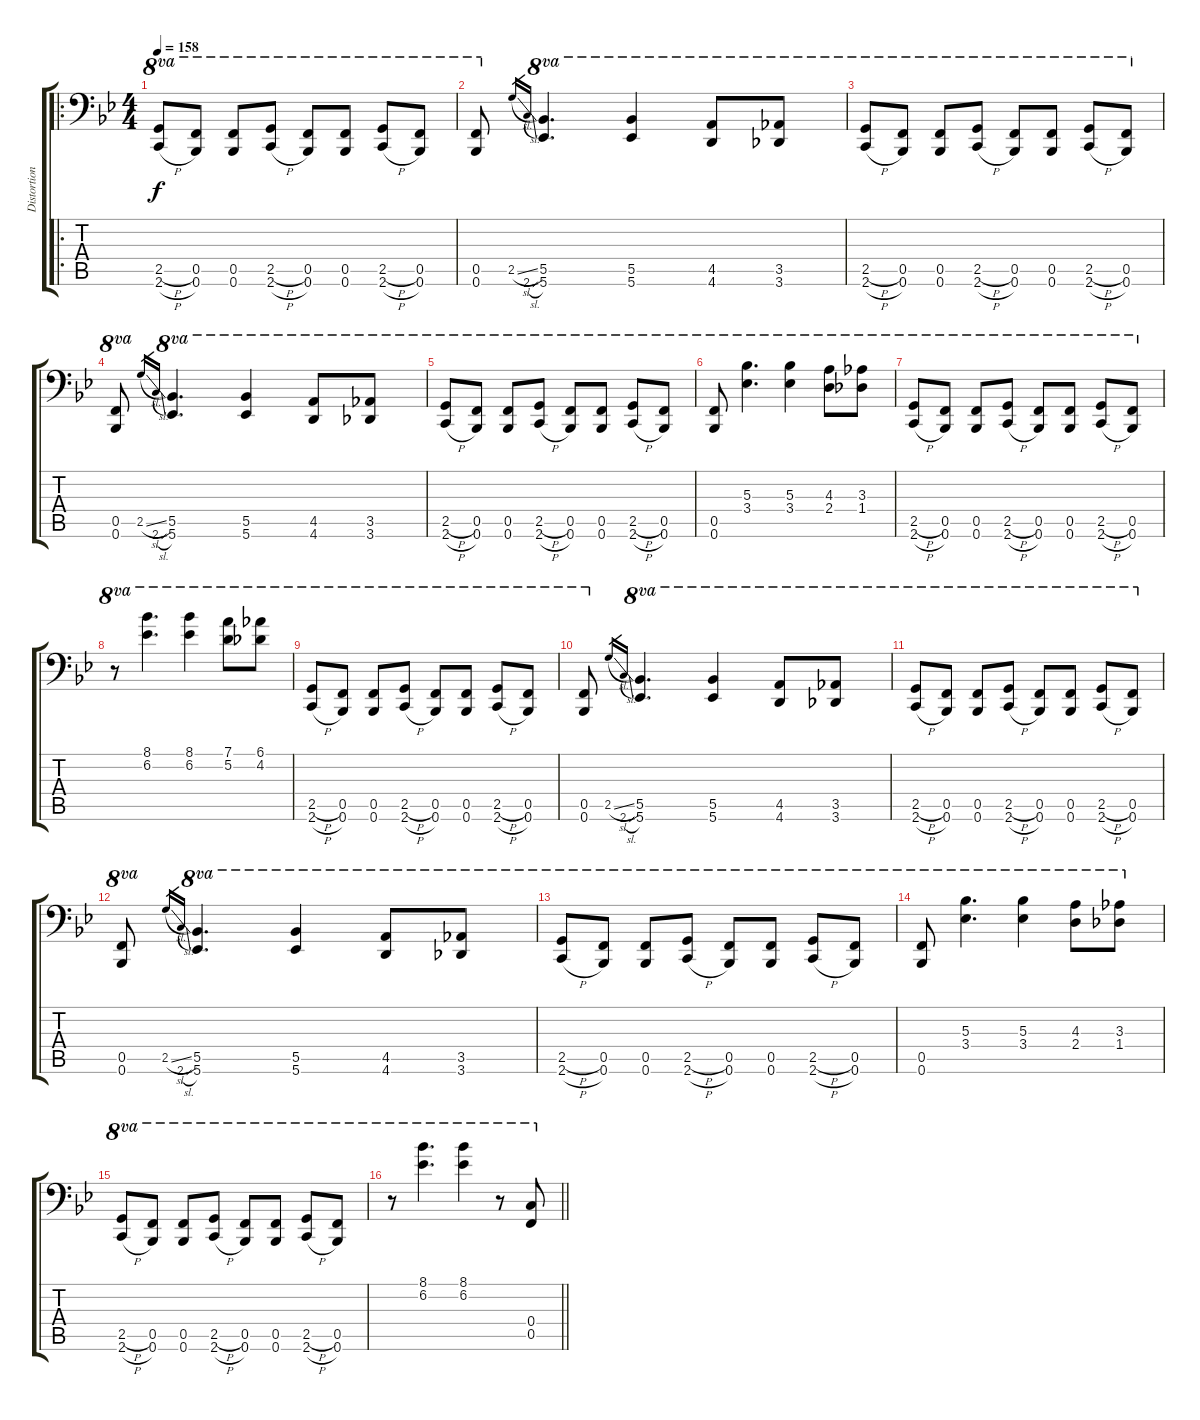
\track ("Distortion" "Distortion") {instrument distortionguitar}
\staff {score tabs}
\tuning (D4 A3 F3 C3 F2 Bb1) {hide}
\ro
\ts (4 4)
\tempo 158
\clef f4
\ks bb
(2.5{h} 2.6{h}).8{ot 8va dy f} (0.5 0.6).8{ot 8va} (0.5 0.6).8{ot 8va} (2.5{h} 2.6{h}).8{ot 8va} (0.5 0.6).8{ot 8va} (0.5 0.6).8{ot 8va} (2.5{h} 2.6{h}).8{ot 8va} (0.5 0.6).8{ot 8va} |
(0.5 0.6).8{ot 8va} 2.5{sl}.16{gr} 2.6{sl}.16{gr} (5.5 5.6).4{d ot 8va} (5.5 5.6).4{ot 8va} (4.5 4.6).8{ot 8va} (3.5 3.6).8{ot 8va} |
(2.5{h} 2.6{h}).8{ot 8va} (0.5 0.6).8{ot 8va} (0.5 0.6).8{ot 8va} (2.5{h} 2.6{h}).8{ot 8va} (0.5 0.6).8{ot 8va} (0.5 0.6).8{ot 8va} (2.5{h} 2.6{h}).8{ot 8va} (0.5 0.6).8{ot 8va} |
(0.5 0.6).8{ot 8va} 2.5{sl}.16{gr} 2.6{sl}.16{gr} (5.5 5.6).4{d ot 8va} (5.5 5.6).4{ot 8va} (4.5 4.6).8{ot 8va} (3.5 3.6).8{ot 8va} |
(2.5{h} 2.6{h}).8{ot 8va} (0.5 0.6).8{ot 8va} (0.5 0.6).8{ot 8va} (2.5{h} 2.6{h}).8{ot 8va} (0.5 0.6).8{ot 8va} (0.5 0.6).8{ot 8va} (2.5{h} 2.6{h}).8{ot 8va} (0.5 0.6).8{ot 8va} |
(0.5 0.6).8{ot 8va} (5.3 3.4).4{d ot 8va} (5.3 3.4).4{ot 8va} (4.3 2.4).8{ot 8va} (3.3 1.4).8{ot 8va} |
(2.5{h} 2.6{h}).8{ot 8va} (0.5 0.6).8{ot 8va} (0.5 0.6).8{ot 8va} (2.5{h} 2.6{h}).8{ot 8va} (0.5 0.6).8{ot 8va} (0.5 0.6).8{ot 8va} (2.5{h} 2.6{h}).8{ot 8va} (0.5 0.6).8{ot 8va} |
r.8{ot 8va} (8.1 6.2).4{d ot 8va} (8.1 6.2).4{ot 8va} (7.1 5.2).8{ot 8va} (6.1 4.2).8{ot 8va} |
(2.5{h} 2.6{h}).8{ot 8va} (0.5 0.6).8{ot 8va} (0.5 0.6).8{ot 8va} (2.5{h} 2.6{h}).8{ot 8va} (0.5 0.6).8{ot 8va} (0.5 0.6).8{ot 8va} (2.5{h} 2.6{h}).8{ot 8va} (0.5 0.6).8{ot 8va} |
(0.5 0.6).8{ot 8va} 2.5{sl}.16{gr} 2.6{sl}.16{gr} (5.5 5.6).4{d ot 8va} (5.5 5.6).4{ot 8va} (4.5 4.6).8{ot 8va} (3.5 3.6).8{ot 8va} |
(2.5{h} 2.6{h}).8{ot 8va} (0.5 0.6).8{ot 8va} (0.5 0.6).8{ot 8va} (2.5{h} 2.6{h}).8{ot 8va} (0.5 0.6).8{ot 8va} (0.5 0.6).8{ot 8va} (2.5{h} 2.6{h}).8{ot 8va} (0.5 0.6).8{ot 8va} |
(0.5 0.6).8{ot 8va} 2.5{sl}.16{gr} 2.6{sl}.16{gr} (5.5 5.6).4{d ot 8va} (5.5 5.6).4{ot 8va} (4.5 4.6).8{ot 8va} (3.5 3.6).8{ot 8va} |
(2.5{h} 2.6{h}).8{ot 8va} (0.5 0.6).8{ot 8va} (0.5 0.6).8{ot 8va} (2.5{h} 2.6{h}).8{ot 8va} (0.5 0.6).8{ot 8va} (0.5 0.6).8{ot 8va} (2.5{h} 2.6{h}).8{ot 8va} (0.5 0.6).8{ot 8va} |
(0.5 0.6).8{ot 8va} (5.3 3.4).4{d ot 8va} (5.3 3.4).4{ot 8va} (4.3 2.4).8{ot 8va} (3.3 1.4).8{ot 8va} |
(2.5{h} 2.6{h}).8{ot 8va} (0.5 0.6).8{ot 8va} (0.5 0.6).8{ot 8va} (2.5{h} 2.6{h}).8{ot 8va} (0.5 0.6).8{ot 8va} (0.5 0.6).8{ot 8va} (2.5{h} 2.6{h}).8{ot 8va} (0.5 0.6).8{ot 8va} |
\barLineRight lightlight
r.8{ot 8va} (8.1 6.2).4{d ot 8va} (8.1 6.2).4{ot 8va} r.8{ot 8va} (0.4 0.5).8{ot 8va}
